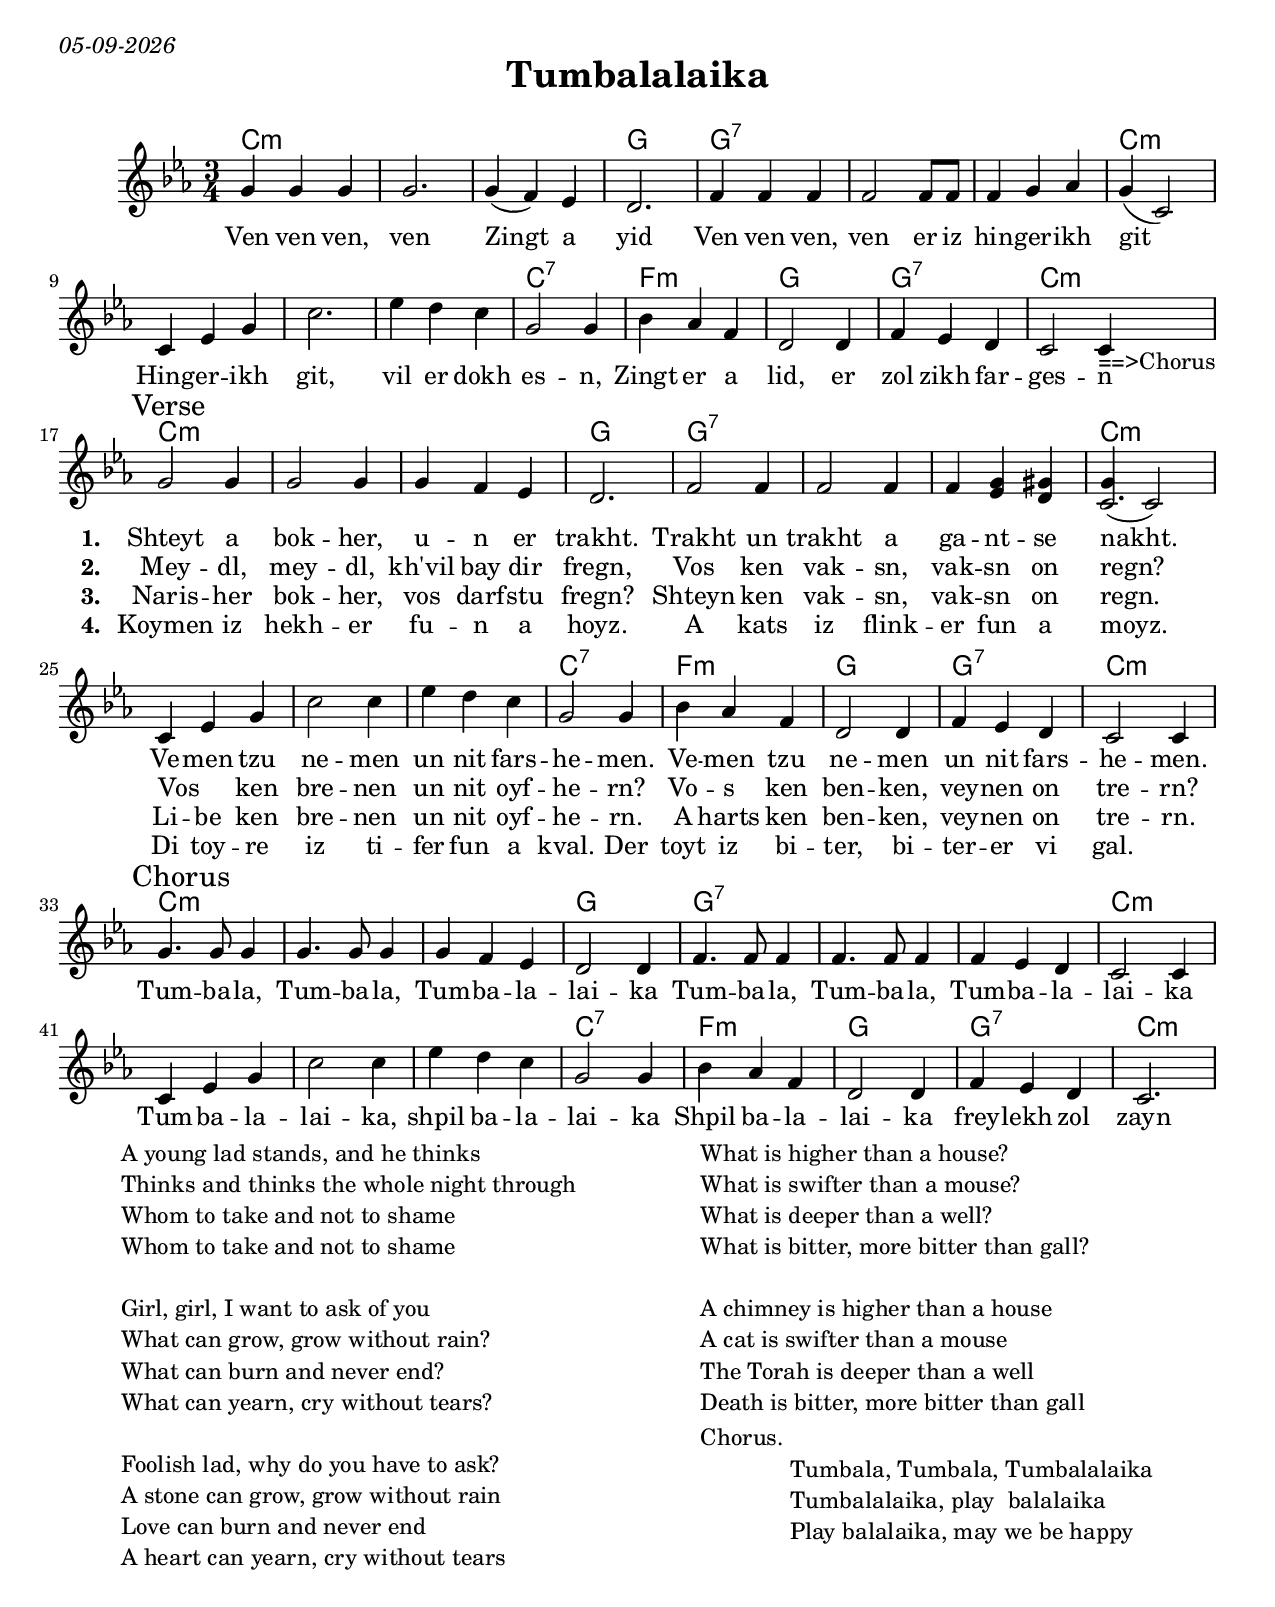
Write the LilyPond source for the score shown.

\version "2.18.0"
\include "english.ly"
\paper{
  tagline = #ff
  print-all-headers = ##t
  #(set-paper-size "letter")
}
date = #(strftime "%d-%m-%Y" (localtime (current-time)))

\markup{ \italic{ \date }  }

%\markup{ Got something to say? }

global = {
  \clef treble
  \key c \minor
  \time 3/4
  \set Score.markFormatter = #format-mark-box-alphabet
}

%#################################### Melody ########################

melody = \relative c'' {
  \global
  %\partial 16*3 a16 d f   %lead in notes

   % Introduction
   g4 g g
   g2.
   g4 (f) ef
   d2.

   f4 f f
   f2 f8 f
   f4 g af

   g4 (c,2)

   c4 ef g
   c2.
   ef4 d c
   g2 g4

   bf4 af f
   d2 d4
   f4 ef d
   c2 c4 _"==>Chorus"


 % \repeat volta 2{
    \mark Verse
    g'2 g4
    g2 g4
    g4 f ef
    d2.

    f2 f4
    f2 f4
    %f4 <<ef g>> <<d gs>>
    f4
    <<{ef4 d
      c2.}
      {g'4 gs
    g4 (c,2)}>>


    c4 ef g
    c2 c4
    ef4 d c
    g2 g4
    bf4 af f
    d2 d4
    f4 ef d
    c2 c4
 % }
 \break

  %\repeat volta 2{
   \mark Chorus

    g'4. g8 g4
    g4. g8 g4
    g4 f ef
    d2 d4

    f4. f8 f4
    f4. f8 f4
    f4 ef d
    c2 c4
    c4 ef g
    c2 c4

    ef4 d c
    g2 g4
    bf4 af f
    d2 d4
    f4 ef d
    c2.
 % }


}
%################################# Lyrics #####################
\addlyrics{
           % \repeat unfold  40{\skip 2}
            Ven ven ven, ven
            Zingt a yid
            Ven ven ven, ven er iz hin -- ger -- ikh git
            Hing -- er -- ikh git, vil er dokh es -- n,
            Zingt er a lid, er zol zikh far -- ges -- n

            \set stanza = #"1. "
            Shteyt a bok -- her, u -- n er trakht.
            Trakht un trakht a ga -- nt -- se  nakht.
            Ve -- men tzu ne -- men un nit fars -- he -- men.
            Ve -- men tzu ne -- men un nit fars -- he -- men.
            Tum -- ba -- la, Tum -- ba -- la, Tum -- ba -- la -- lai -- ka
            Tum -- ba -- la, Tum -- ba -- la, Tum -- ba -- la -- lai -- ka
            Tum -- ba -- la -- lai -- ka, shpil ba -- la -- lai -- ka
            Shpil ba -- la -- lai -- ka  frey -- lekh zol zayn
            (au: sh -- pil ba -- la -- lay -- ke, frey -- lekh zol zayn!)

}

\addlyrics {
             \repeat unfold  36{\skip 2}
             \set stanza = #"2. "
             Mey -- dl, mey -- dl, kh'vil bay dir fregn,
             Vos ken vak -- sn, vak -- sn on regn?
             Vos _ ken bre -- nen un nit oyf -- he -- rn?
             Vo -- s   ken ben -- ken, vey -- nen on tre -- rn?
}

\addlyrics {
             \repeat unfold  36{\skip 2}
             \set stanza = #"3. "
             Naris -- her bok -- her, vos darf -- stu fregn?
             Shteyn ken vak -- sn, vak -- sn on regn.
             Li -- be ken bre -- nen un nit oyf -- he -- rn.
             A harts ken ben -- ken, vey -- nen on tre -- rn.
}
\addlyrics {
             \repeat unfold  36{\skip 2}
             \set stanza = #"4. "
             Koymen iz hekh -- er fu -- n  a hoyz.
             A kats iz flink -- er fun a moyz.
             Di toy -- re iz ti -- fer fun a kval.
             Der toyt iz bi -- ter, bi -- ter -- er vi gal.

}
%################################# Chords #######################
harmonies = \chordmode {
  c4*9:m
  g4*3
  g4*9:7
  c4*12:m
  c4*3:7
  f4*3:m
  g4*3
  g4*3:7
  c4*3:m


  c4*9:m
  g4*3
  g4*9:7
  c4*12:m
  c4*3:7
  f4*3:m
  g4*3
  g4*3:7
  c4*3:m
  %chorus
  c4*9:m
  g4*3
  g4*9:7
  c4*12:m
  c4*3:7
  f4*3:m
  g4*3
  g4*3:7
  c4*3:m



}

\score {
  <<
    \new ChordNames {
      \set chordChanges = ##f
       \harmonies
    }
    \new Staff   \melody
  >>
  \header{
    title= "Tumbalalaika"
    subtitle=""
    composer= ""
    instrument =""
    arranger= ""
  }
  \layout{indent = 1.0\cm}
  \midi {
    \tempo 4 = 120

    % \midi { }
  }
}

% more verses:
\markup{}
\markup {
  \fill-line {
    \hspace #0.1 % distance from left margin
    \column {
      \line { ""
              \column {

                "A young lad stands, and he thinks"
                "Thinks and thinks the whole night through"
                "Whom to take and not to shame"
                "Whom to take and not to shame"
                " "
                "Girl, girl, I want to ask of you"
                "What can grow, grow without rain?"
                "What can burn and never end?"
                "What can yearn, cry without tears?"
                " "
                "Foolish lad, why do you have to ask?"
                "A stone can grow, grow without rain"
                "Love can burn and never end"
                "A heart can yearn, cry without tears"
              }
      }
      \hspace #0.2 % vertical distance between verses
      \line { ""
              \column {
                " "

              }
      }
    }
    \hspace #0.1  % horiz. distance between columns
    \column {
      \line { ""
              \column {
                ""
                "What is higher than a house?"
                "What is swifter than a mouse?"
                "What is deeper than a well?"
                "What is bitter, more bitter than gall?"
                " "
                "A chimney is higher than a house"
                "A cat is swifter than a mouse"
                "The Torah is deeper than a well"
                "Death is bitter, more bitter than gall"
              }
      }
      \hspace #0.2 % distance between verses
      \line { "Chorus."
              \column {
                " "
                "Tumbala, Tumbala, Tumbalalaika"
                %"Tumbala, Tumbala, Tumbalalaika"
                "Tumbalalaika, play  balalaika"
                "Play balalaika, may we be happy"
              }
      }
    }
    \hspace #0.1 % distance to right margin
  }
}




%{
Ven zingt a yid,
Ven er iz hingerikh git (hungry)
Hingerikh git, vil er dokh esn,
Zingt er a lid, er zol zikh fargesn

When a jew sings, and he is hungry,
And wants to eat, he sings a song to forget his hunger.

Shteyt a bokher, un er trakht
(also shteyt un trakht)
Trakht un trakht a gantse nakht
Vemen tzu nemen un nit farshemen
Vemen tzu nemen un nit farshemen
Tumbala, Tumbala, Tumbalalaika
Tumbala, Tumbala, Tumbalalaika
Tumbalalaika, shpil balalaika
Tumbalalaika (also Shpil balalaika), freylekh zol zayn
(au: shpil balalayke, freylekh zol zayn!)

Meydl, meydl, kh'vil bay dir fregn,
Vos ken vaksn, vaksn on regn?
Vos ken brenen un nit oyfhern?
Vos ken benken, veynen on trern?


Narisher bokher, vos darfstu fregn?
A shteyn ken vaksn, vaksn on regn.
Libe ken brenen un nit oyfhern.
A harts ken benken, veynen on trern.


Vos iz hekher fun a hoyz?
Vos iz flinker fun a moyz?
Vos iz tifer fun a kval?
Vos iz biter, biterer vi gal?
 .
A koymen iz hekher fun a hoyz.
A kats iz flinker fun a moyz.
Di toyre iz tifer fun a kval.
Der toyt iz biter, biterer vi gal.
 .

A young lad stands, and he thinks
Thinks and thinks the whole night through
Whom to take and not to shame
Whom to take and not to shame
((chorus))
Tumbala, Tumbala, Tumbalalaika
Tumbala, Tumbala, Tumbalalaika
Tumbalalaika, strum balalaika
Tumbalalaika, may we be happy
Girl, girl, I want to ask of you
What can grow, grow without rain?
What can burn and never end?
What can yearn, cry without tears?
((chorus))
Foolish lad, why do you have to ask?
A stone can grow, grow without rain
Love can burn and never end
A heart can yearn, cry without tears
((chorus))
What is higher than a house?
What is swifter than a mouse?
What is deeper than a well?
What is bitter, more bitter than gall?
((chorus))
A chimney is higher than a house
A cat is swifter than a mouse
The Torah is deeper than a well
Death is bitter, more bitter than gall
((chorus))

%}